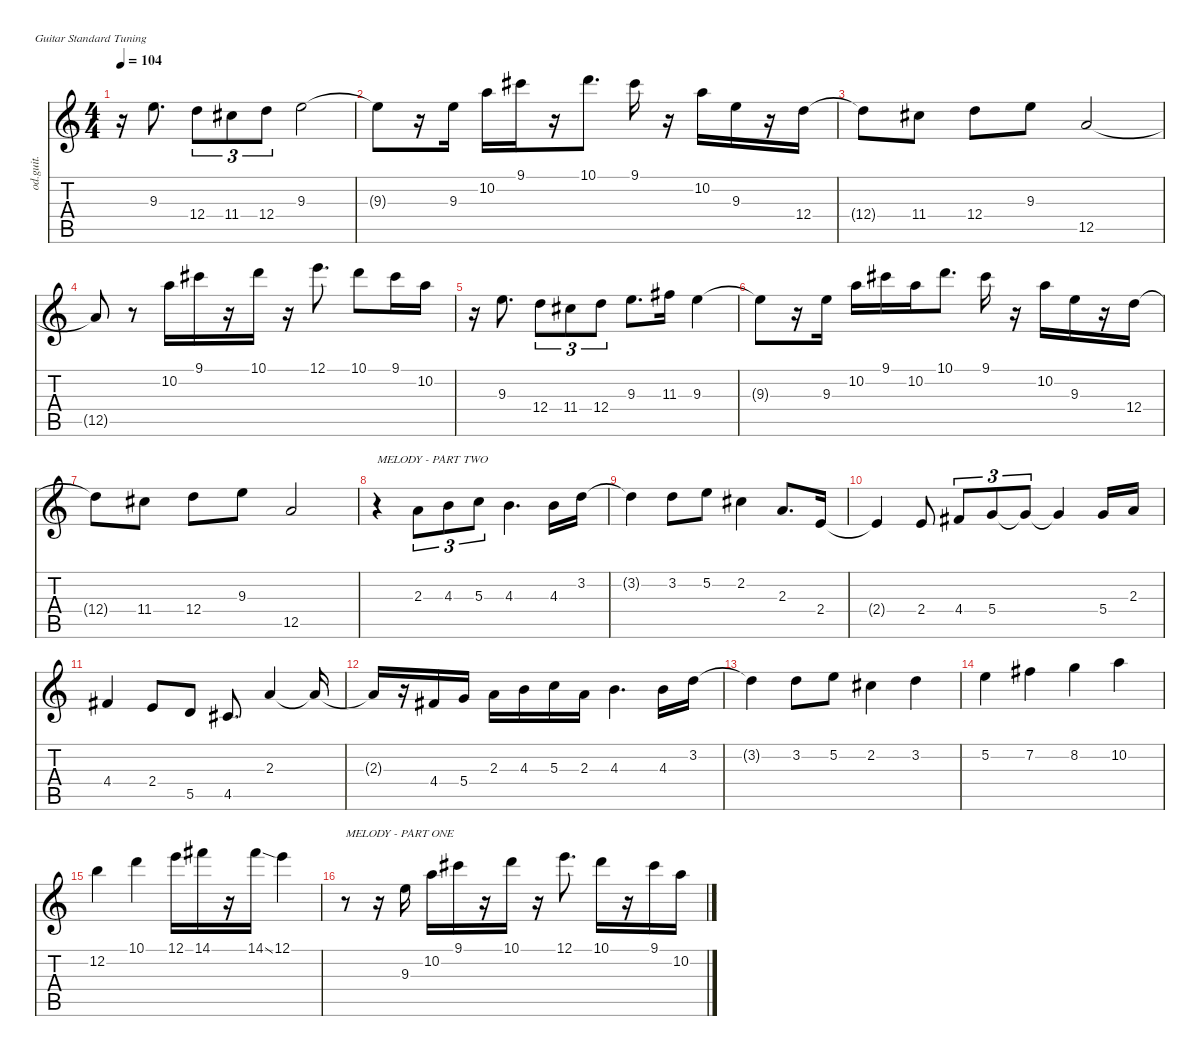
\defaultSystemsLayout 4
\hideDynamics
\bracketExtendMode nobrackets
\otherSystemsTrackNameOrientation horizontal
\track ("Guitar Left" "od.guit.") {instrument overdrivenguitar}
\staff {score tabs}
\tuning (E4 B3 G3 D3 A2 E2)
\ts (4 4)
\tempo 104
\clef g2
\ks c
r.16{dy f beam Down} 9.3.8{d beam Down} 12.4.8{tu (3 2) beam Down} 11.4{acc #}.8{tu (3 2) beam Down} 12.4.8{tu (3 2) beam Down} 9.3.2{beam Down} |
9.3{t}.8{beam Down} r.16{beam Down} 9.3.16{beam Down} 10.2.16{beam Down} 9.1{acc #}.16{beam Down} r.16{beam Down} 10.1.8{d beam Down} 9.1{acc #}.16{beam Down} r.16{beam Down} 10.2.16{beam Down} 9.3.16{beam Down} r.16{beam Down} 12.4.16{beam Down} |
12.4{t}.8{beam Down} 11.4{acc #}.8{beam Down} 12.4.8{beam Down} 9.3.8{beam Down} 12.5.2{beam Up} |
12.5{t}.8{beam Up} r.8{beam Up} 10.2.16{beam Down} 9.1{acc #}.16{beam Down} r.16{beam Down} 10.1.16{beam Down} r.16{beam Down} 12.1.8{d beam Down} 10.1.8{beam Down} 9.1{acc #}.16{beam Down} 10.2.16{beam Down} |
r.16{beam Down} 9.3.8{d beam Down} 12.4.8{tu (3 2) beam Down} 11.4{acc #}.8{tu (3 2) beam Down} 12.4.8{tu (3 2) beam Down} 9.3.8{d beam Down} 11.3{acc #}.16{beam Down} 9.3.4{beam Down} |
9.3{t}.8{beam Down} r.16{beam Down} 9.3.16{beam Down} 10.2.16{beam Down} 9.1{acc #}.16{beam Down} 10.2.16{beam Down} 10.1.8{d beam Down} 9.1{acc #}.16{beam Down} r.16{beam Down} 10.2.16{beam Down} 9.3.16{beam Down} r.16{beam Down} 12.4.16{beam Down} |
12.4{t}.8{beam Down} 11.4{acc #}.8{beam Down} 12.4.8{beam Down} 9.3.8{beam Down} 12.5.2{beam Up} |
r.4{txt "MELODY - PART TWO" beam Down} 2.3.8{tu (3 2) beam Down} 4.3.8{tu (3 2) beam Down} 5.3.8{tu (3 2) beam Down} 4.3.4{d beam Down} 4.3.16{beam Down} 3.2.16{beam Down} |
3.2{t}.4{beam Down} 3.2.8{beam Down} 5.2.8{beam Down} 2.2{acc #}.4{beam Down} 2.3.8{d beam Up} 2.4.16{beam Up} |
2.4{t}.4{beam Up} 2.4.8{beam Up} 4.4{acc #}.8{tu (3 2) beam Up} 5.4.8{tu (3 2) beam Up} 5.4{t}.8{tu (3 2) beam Up} 5.4{t}.4{beam Up} 5.4.16{beam Up} 2.3.16{beam Up} |
4.4{acc #}.4{beam Up} 2.4.8{beam Up} 5.5.8{beam Up} 4.5{acc #}.8{d beam Up} 2.3.4{beam Up} 2.3{t}.16{beam Up} |
2.3{t}.16{beam Up} r.16{beam Up} 4.4{acc #}.16{beam Up} 5.4.16{beam Up} 2.3.16{beam Down} 4.3.16{beam Down} 5.3.16{beam Down} 2.3.16{beam Down} 4.3.4{d beam Down} 4.3.16{beam Down} 3.2.16{beam Down} |
3.2{t}.4{beam Down} 3.2.8{beam Down} 5.2.8{beam Down} 2.2{acc #}.4{beam Down} 3.2.4{beam Down} |
5.2.4{beam Down} 7.2{acc #}.4{beam Down} 8.2.4{beam Down} 10.2.4{beam Down} |
12.2.4{beam Down} 10.1.4{beam Down} 12.1.16{beam Down} 14.1{acc #}.16{beam Down} r.16{beam Down} 14.1{ss acc #}.16{beam Down} 12.1.4{beam Down} |
r.8{txt "MELODY - PART ONE" beam Down} r.16{beam Down} 9.3.16{beam Down} 10.2.16{beam Down} 9.1{acc #}.16{beam Down} r.16{beam Down} 10.1.16{beam Down} r.16{beam Down} 12.1.8{d beam Down} 10.1.16{beam Down} r.16{beam Down} 9.1{acc #}.16{beam Down} 10.2.16{beam Down}
